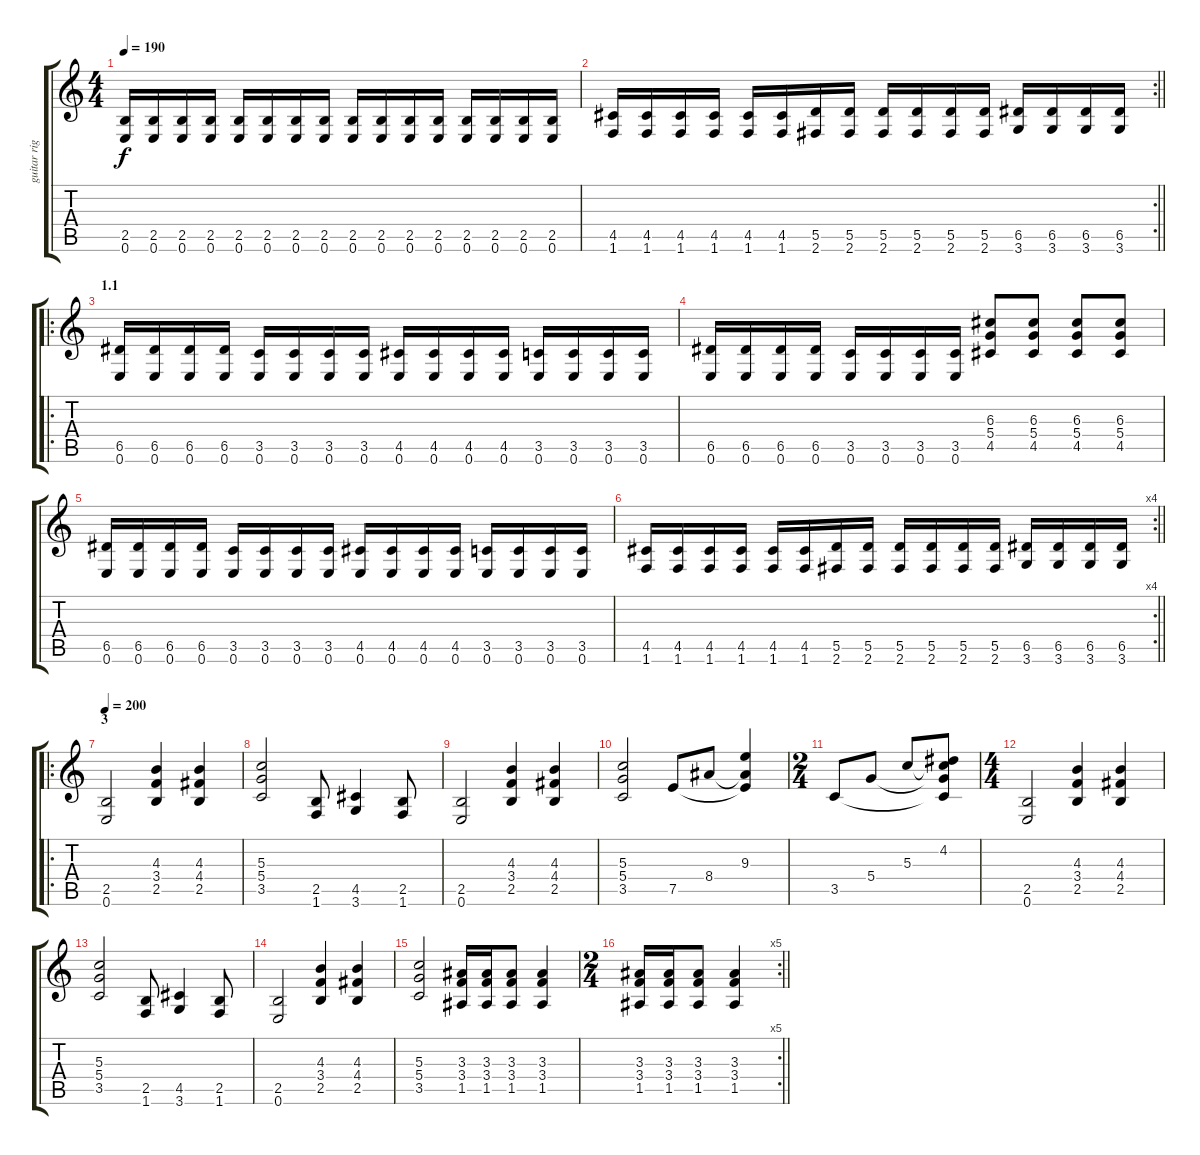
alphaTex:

\track ("guitar right" "guitar rig") {instrument distortionguitar}
\staff {score tabs}
\tuning (E4 B3 G3 D3 A2 E2) {hide}
\ts (4 4)
\tempo 190
\clef g2
\ks c
(2.5 0.6).16{dy f} (2.5 0.6).16 (2.5 0.6).16 (2.5 0.6).16 (2.5 0.6).16 (2.5 0.6).16 (2.5 0.6).16 (2.5 0.6).16 (2.5 0.6).16 (2.5 0.6).16 (2.5 0.6).16 (2.5 0.6).16 (2.5 0.6).16 (2.5 0.6).16 (2.5 0.6).16 (2.5 0.6).16 |
\rc 2
\barLineRight lightlight
(4.5 1.6).16 (4.5 1.6).16 (4.5 1.6).16 (4.5 1.6).16 (4.5 1.6).16 (4.5 1.6).16 (5.5 2.6).16 (5.5 2.6).16 (5.5 2.6).16 (5.5 2.6).16 (5.5 2.6).16 (5.5 2.6).16 (6.5 3.6).16 (6.5 3.6).16 (6.5 3.6).16 (6.5 3.6).16 |
\ro
\section ("" "1.1")
(6.5 0.6).16 (6.5 0.6).16 (6.5 0.6).16 (6.5 0.6).16 (3.5 0.6).16 (3.5 0.6).16 (3.5 0.6).16 (3.5 0.6).16 (4.5 0.6).16 (4.5 0.6).16 (4.5 0.6).16 (4.5 0.6).16 (3.5 0.6).16 (3.5 0.6).16 (3.5 0.6).16 (3.5 0.6).16 |
(6.5 0.6).16 (6.5 0.6).16 (6.5 0.6).16 (6.5 0.6).16 (3.5 0.6).16 (3.5 0.6).16 (3.5 0.6).16 (3.5 0.6).16 (6.3 5.4 4.5).8 (6.3 5.4 4.5).8 (6.3 5.4 4.5).8 (6.3 5.4 4.5).8 |
(6.5 0.6).16 (6.5 0.6).16 (6.5 0.6).16 (6.5 0.6).16 (3.5 0.6).16 (3.5 0.6).16 (3.5 0.6).16 (3.5 0.6).16 (4.5 0.6).16 (4.5 0.6).16 (4.5 0.6).16 (4.5 0.6).16 (3.5 0.6).16 (3.5 0.6).16 (3.5 0.6).16 (3.5 0.6).16 |
\rc 4
\barLineRight lightlight
(4.5 1.6).16 (4.5 1.6).16 (4.5 1.6).16 (4.5 1.6).16 (4.5 1.6).16 (4.5 1.6).16 (5.5 2.6).16 (5.5 2.6).16 (5.5 2.6).16 (5.5 2.6).16 (5.5 2.6).16 (5.5 2.6).16 (6.5 3.6).16 (6.5 3.6).16 (6.5 3.6).16 (6.5 3.6).16 |
\ro
\section ("" "3")
\tempo 200
(2.5 0.6).2 (4.3 3.4 2.5).4 (4.3 4.4 2.5).4 |
(5.3 5.4 3.5).2 (2.5 1.6).8 (4.5 3.6).4 (2.5 1.6).8 |
(2.5 0.6).2 (4.3 3.4 2.5).4 (4.3 4.4 2.5).4 |
(5.3 5.4 3.5).2 7.5.8 8.4.8 (9.3 8.4{t} 7.5{t}).4 |
\ts (2 4)
3.5.8 5.4.8 5.3.8 (4.2 5.3{t} 5.4{t} 3.5{t}).8 |
\ts (4 4)
(2.5 0.6).2 (4.3 3.4 2.5).4 (4.3 4.4 2.5).4 |
(5.3 5.4 3.5).2 (2.5 1.6).8 (4.5 3.6).4 (2.5 1.6).8 |
(2.5 0.6).2 (4.3 3.4 2.5).4 (4.3 4.4 2.5).4 |
(5.3 5.4 3.5).2 (3.3 3.4 1.5).16 (3.3 3.4 1.5).16 (3.3 3.4 1.5).8 (3.3 3.4 1.5).4 |
\rc 5
\ts (2 4)
\barLineRight lightlight
(3.3 3.4 1.5).16 (3.3 3.4 1.5).16 (3.3 3.4 1.5).8 (3.3 3.4 1.5).4
